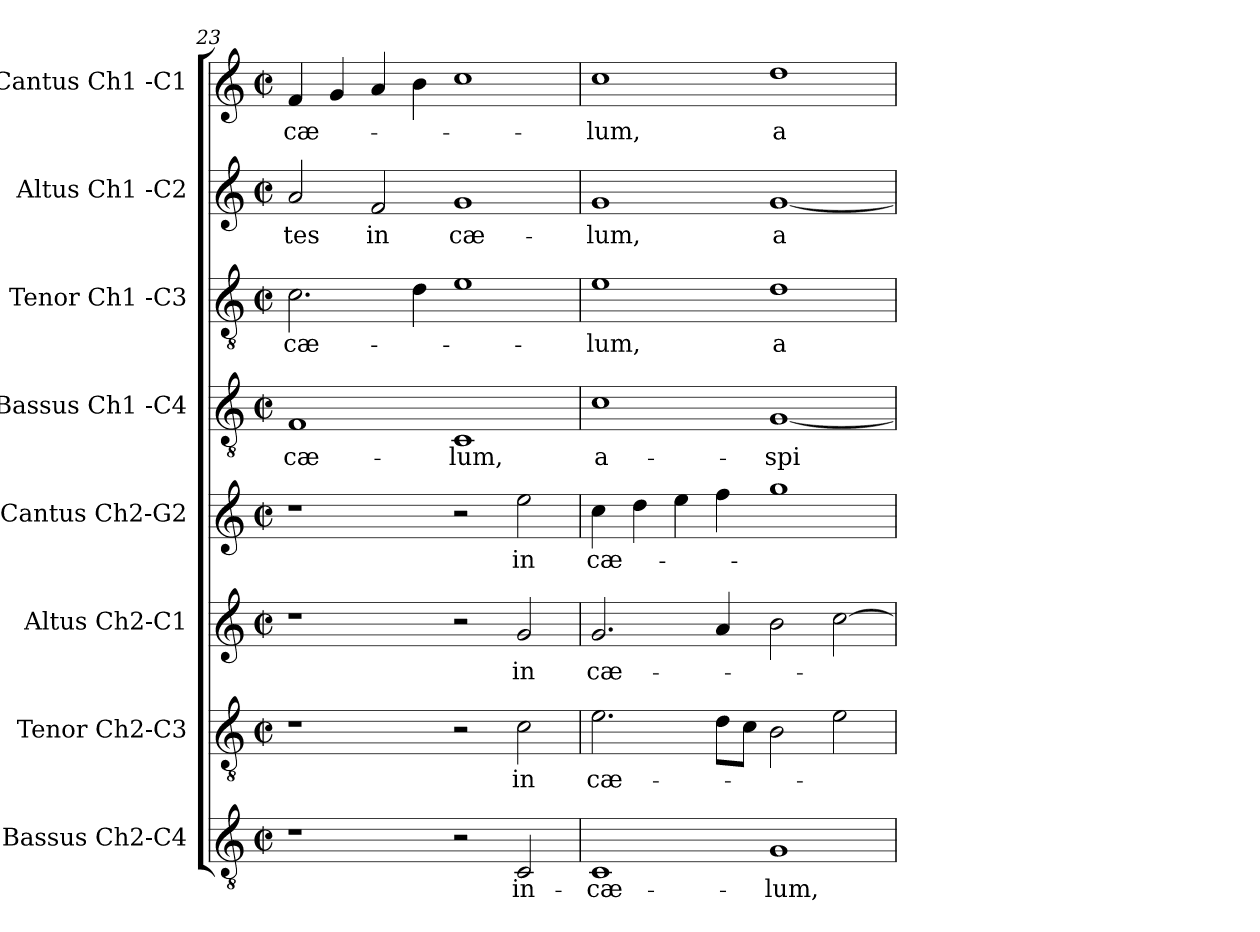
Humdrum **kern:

**kern	**text	**kern	**text	**kern	**text	**kern	**text	**kern	**text	**kern	**text	**kern	**text	**kern	**text
*part8	*part8	*part7	*part7	*part6	*part6	*part5	*part5	*part4	*part4	*part3	*part3	*part2	*part2	*part1	*part1
*staff8	*staff8	*staff7	*staff7	*staff6	*staff6	*staff5	*staff5	*staff4	*staff4	*staff3	*staff3	*staff2	*staff2	*staff1	*staff1
*I"Bassus Ch2-C4	*	*I"Tenor Ch2-C3	*	*I"Altus Ch2-C1	*	*I"Cantus Ch2-G2	*	*I"Bassus Ch1 -C4	*	*I"Tenor Ch1 -C3	*	*I"Altus Ch1 -C2	*	*I"Cantus Ch1 -C1	*
*I'B2	*	*I'T2	*	*I'A2	*	*I'C2	*	*I'B1	*	*I'T1	*	*I'A1	*	*I'C1	*
*clefGv2	*	*clefGv2	*	*clefG2	*	*clefG2	*	*clefGv2	*	*clefGv2	*	*clefG2	*	*clefG2	*
*k[]	*	*k[]	*	*k[]	*	*k[]	*	*k[]	*	*k[]	*	*k[]	*	*k[]	*
*M2/2	*	*M2/2	*	*M2/2	*	*M2/2	*	*M2/2	*	*M2/2	*	*M2/2	*	*M2/2	*
*met(c|)	*	*met(c|)	*	*met(c|)	*	*met(c|)	*	*met(c|)	*	*met(c|)	*	*met(c|)	*	*met(c|)	*
=23	=23	=23	=23	=23	=23	=23	=23	=23	=23	=23	=23	=23	=23	=23	=23
!	!	!	!	!	!	!	!	!	!LO:LY:b	!	!LO:LY:b	!	!LO:LY:b	!	!LO:LY:b
1r	.	1r	.	1r	.	1r	.	1F	cæ-	2.c\	cæ-	2a/	-tes	4f/	cæ-
.	.	.	.	.	.	.	.	.	.	.	.	.	.	4g/	.
!	!	!	!	!	!	!	!	!	!	!	!	!	!LO:LY:b	!	!
.	.	.	.	.	.	.	.	.	.	.	.	2f/	in	4a/	.
.	.	.	.	.	.	.	.	.	.	4d\	.	.	.	4b\	.
!	!	!	!	!	!	!	!	!	!LO:LY:b	!	!	!	!LO:LY:b	!	!
2r	.	2r	.	2r	.	2r	.	1C	-lum,	1e	.	1g	cæ-	1cc	.
!	!LO:LY:b	!	!LO:LY:b	!	!LO:LY:b	!	!LO:LY:b	!	!	!	!	!	!	!	!
2C/	-in-	2c\	in	2g/	in	2ee\	in	.	.	.	.	.	.	.	.
=24	=24	=24	=24	=24	=24	=24	=24	=24	=24	=24	=24	=24	=24	=24	=24
!	!LO:LY:b	!	!LO:LY:b	!	!LO:LY:b	!	!LO:LY:b	!	!LO:LY:b	!	!LO:LY:b	!	!LO:LY:b	!	!LO:LY:b
1C	-cæ-	2.e\	cæ-	2.g/	cæ-	4cc\	cæ-	1c	a-	1e	-lum,	1g	-lum,	1cc	-lum,
.	.	.	.	.	.	4dd\	.	.	.	.	.	.	.	.	.
.	.	.	.	.	.	4ee\	.	.	.	.	.	.	.	.	.
.	.	8d\L	.	4a/	.	4ff\	.	.	.	.	.	.	.	.	.
.	.	8c\J	.	.	.	.	.	.	.	.	.	.	.	.	.
!	!LO:LY:b	!	!	!	!	!	!	!	!LO:LY:b	!	!LO:LY:b	!	!LO:LY:b	!	!LO:LY:b
1G	-lum,	2B\	.	2b\	.	1gg	.	[<1G	-spi-	1d	a-	[<1g	a-	1dd	a-
.	.	2e\	.	[>2cc\	.	.	.	.	.	.	.	.	.	.	.
=	=	=	=	=	=	=	=	=	=	=	=	=	=	=	=
*-	*-	*-	*-	*-	*-	*-	*-	*-	*-	*-	*-	*-	*-	*-	*-
